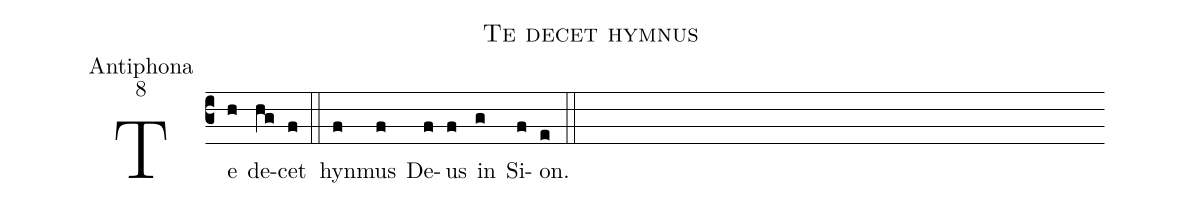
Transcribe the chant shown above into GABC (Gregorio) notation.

name:Te decet hymnus;
office-part:Antiphona;
mode:8;
%%
(c3) Te(h) de(hg)cet(f) (::)
hy(f)nmus(f) De(f)us(f) in(g) Si(f)on.(e) (::)
